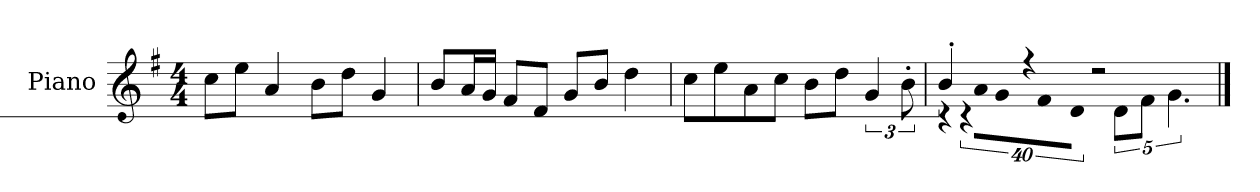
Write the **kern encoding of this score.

**kern
*part1
*staff1
*I"Piano
*I'P-no
*clefG2
*k[f#]
*M4/4
*MM90
=1
8cc\L
8ee\J
4a/
8b\L
8dd\J
4g/
=2
8b/L
16a/L
16g/JJ
8f#/L
8d/J
8g/L
8b/J
4dd\
=3
8cc\L
8ee\
8a\
8cc\J
8b\L
8dd\J
6g/
12b'\
=4
*^
!	!LO:N:vis=16
4b'/	1920%137r
!	!LO:N:vis=32
.	640%23r
!	!LO:N:vis=32
.	640%23a\KLL
!	!LO:N:vis=16
.	1920%137g\J
!	!LO:N:vis=8
.	960%137f#\
4r	.
!	!LO:N:vis=8
.	960%137d\J
2r	10d\L
.	10f#\J
.	5.g\
*v	*v
==
*-
